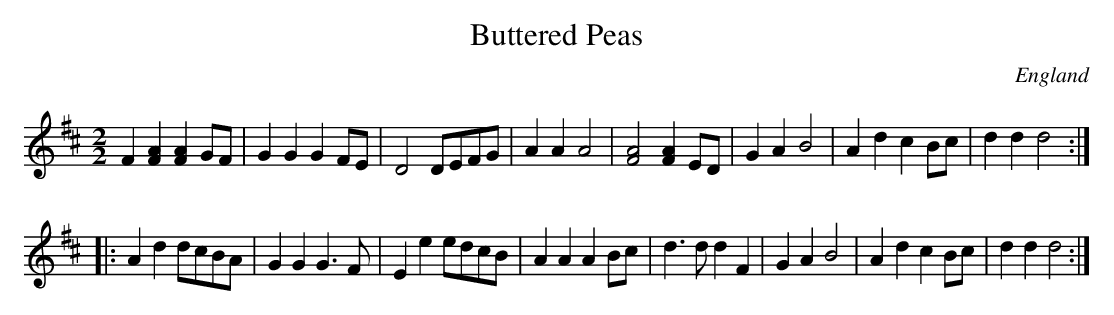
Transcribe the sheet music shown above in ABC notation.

X:1
T:Buttered Peas
M:2/2
O:England
K:D major
F2 [A2F2] [A2F2] GF|G2G2G2 FE|D4 DEFG|A2A2A4|\
[A4F4][A2F2]ED|G2A2 B4|A2d2c2Bc|d2d2 d4:|
|:A2d2 dcBA|G2G2 G3F|E2e2 edcB|A2A2 A2Bc|\
d3d d2F2|G2A2 B4|A2d2 c2Bc|d2d2 d4:|
